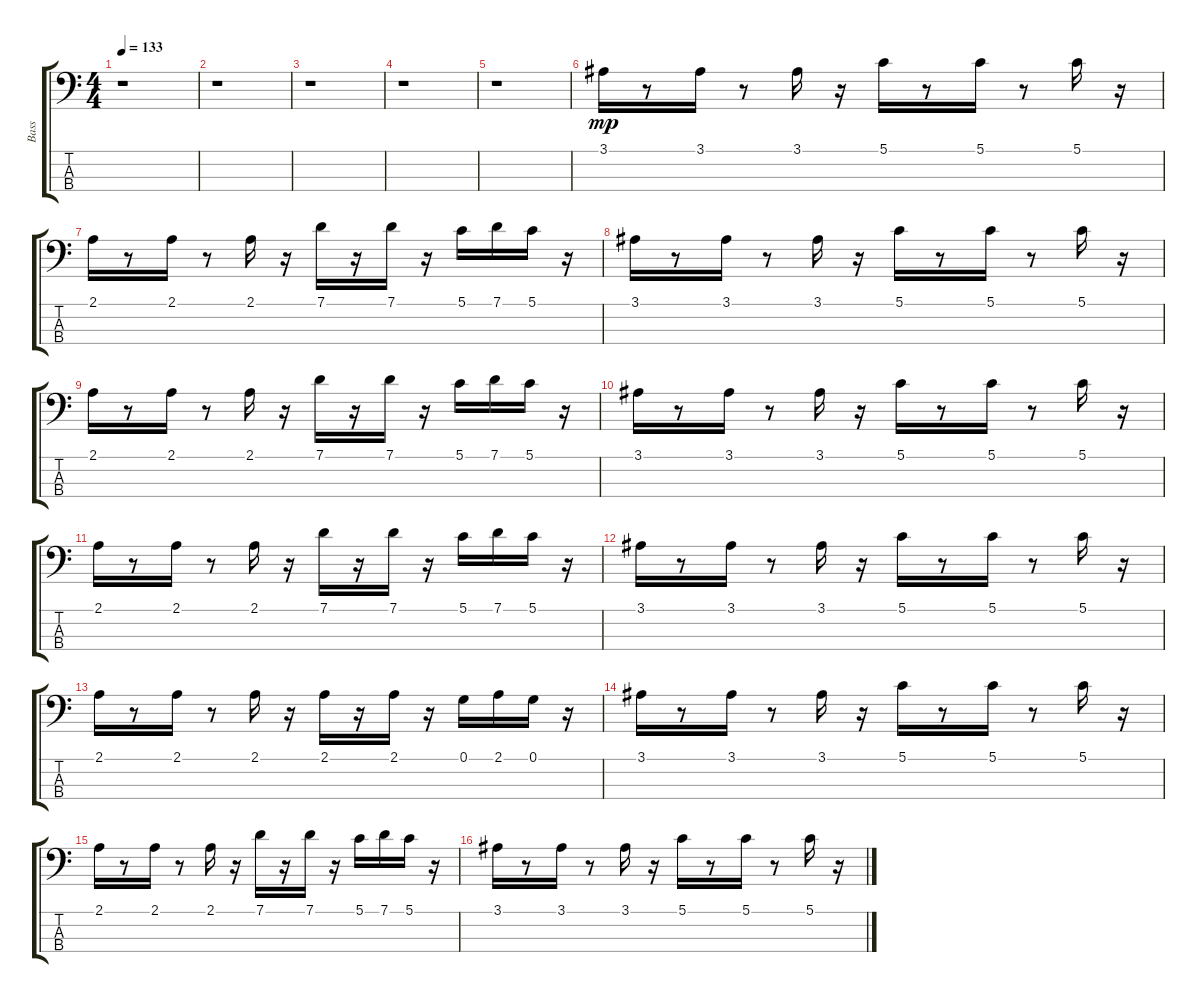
\track ("Bass" "Bass") {instrument acousticbass}
\staff {score tabs}
\tuning (G2 D2 A1 E1) {hide}
\ts (4 4)
\tempo 133
\clef f4
\ks c
r.1{dy mp} |
r.1 |
r.1 |
r.1 |
r.1 |
3.1.16 r.8 3.1.16 r.8 3.1.16 r.16 5.1.16 r.8 5.1.16 r.8 5.1.16 r.16 |
2.1.16 r.8 2.1.16 r.8 2.1.16 r.16 7.1.16 r.16 7.1.16 r.16 5.1.16 7.1.16 5.1.16 r.16 |
3.1.16 r.8 3.1.16 r.8 3.1.16 r.16 5.1.16 r.8 5.1.16 r.8 5.1.16 r.16 |
2.1.16 r.8 2.1.16 r.8 2.1.16 r.16 7.1.16 r.16 7.1.16 r.16 5.1.16 7.1.16 5.1.16 r.16 |
3.1.16 r.8 3.1.16 r.8 3.1.16 r.16 5.1.16 r.8 5.1.16 r.8 5.1.16 r.16 |
2.1.16 r.8 2.1.16 r.8 2.1.16 r.16 7.1.16 r.16 7.1.16 r.16 5.1.16 7.1.16 5.1.16 r.16 |
3.1.16 r.8 3.1.16 r.8 3.1.16 r.16 5.1.16 r.8 5.1.16 r.8 5.1.16 r.16 |
2.1.16 r.8 2.1.16 r.8 2.1.16 r.16 2.1.16 r.16 2.1.16 r.16 0.1.16 2.1.16 0.1.16 r.16 |
3.1.16 r.8 3.1.16 r.8 3.1.16 r.16 5.1.16 r.8 5.1.16 r.8 5.1.16 r.16 |
2.1.16 r.8 2.1.16 r.8 2.1.16 r.16 7.1.16 r.16 7.1.16 r.16 5.1.16 7.1.16 5.1.16 r.16 |
3.1.16 r.8 3.1.16 r.8 3.1.16 r.16 5.1.16 r.8 5.1.16 r.8 5.1.16 r.16
